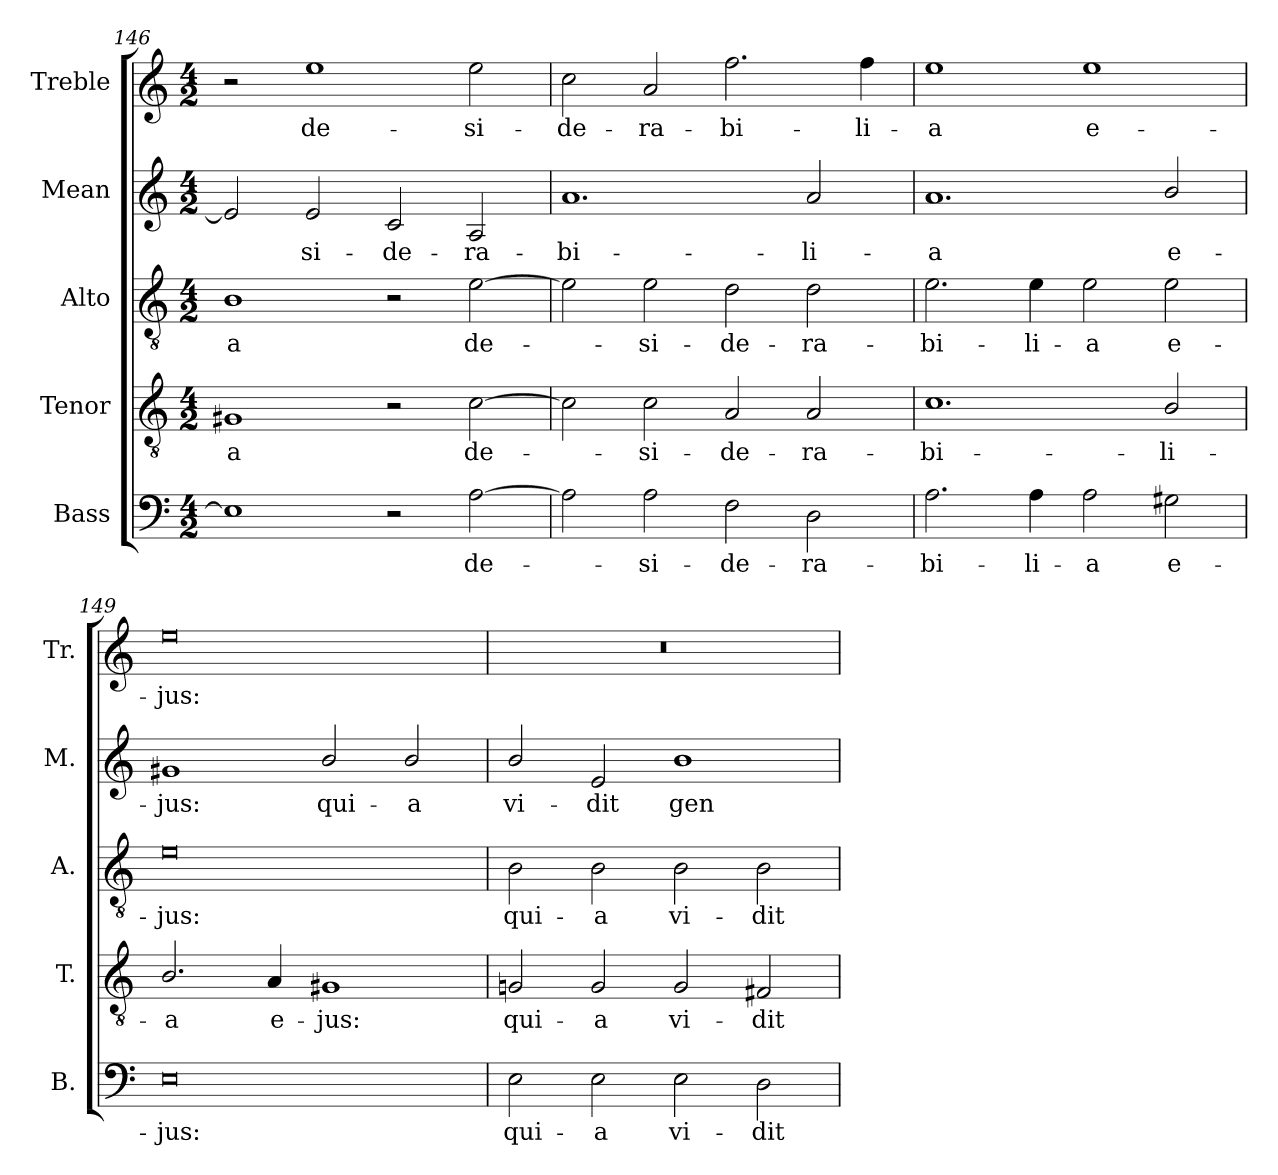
**kern	**text	**kern	**text	**kern	**text	**kern	**text	**kern	**text
*part5	*part5	*part4	*part4	*part3	*part3	*part2	*part2	*part1	*part1
*staff5	*staff5	*staff4	*staff4	*staff3	*staff3	*staff2	*staff2	*staff1	*staff1
*I"Bass	*	*I"Tenor	*	*I"Alto	*	*I"Mean	*	*I"Treble	*
*I'B.	*	*I'T.	*	*I'A.	*	*I'M.	*	*I'Tr.	*
!!LO:LB:g=z
*clefF4	*	*clefGv2	*	*clefGv2	*	*clefG2	*	*clefG2	*
*	*	*ITrd7c12	*	*ITrd7c12	*	*	*	*	*
*k[]	*	*k[]	*	*k[]	*	*k[]	*	*k[]	*
*C:	*	*C:	*	*C:	*	*C:	*	*C:	*
*M4/2	*	*M4/2	*	*M4/2	*	*M4/2	*	*M4/2	*
=146	=146	=146	=146	=146	=146	=146	=146	=146	=146
!	!	!	!LO:LY:b:color=#000000	!	!	!	!	!	!
!	!	!	!	!	!LO:LY:b:color=#000000	!	!	!	!
1Ei]	.	1GG#Xi	-a	1BBi	-a	2ei/]	.	2r	.
!	!	!	!	!	!	!	!LO:LY:b:color=#000000	!	!
!	!	!	!	!	!	!	!	!	!LO:LY:b:color=#000000
.	.	.	.	.	.	2ei/	-si-	1eei	de-
!	!	!	!	!	!	!	!LO:LY:b:color=#000000	!	!
2r	.	2r	.	2r	.	2ci/	-de-	.	.
!	!LO:LY:b:color=#000000	!	!	!	!	!	!	!	!
!	!	!	!LO:LY:b:color=#000000	!	!	!	!	!	!
!	!	!	!	!	!LO:LY:b:color=#000000	!	!	!	!
!	!	!	!	!	!	!	!LO:LY:b:color=#000000	!	!
!	!	!	!	!	!	!	!	!	!LO:LY:b:color=#000000
[>2Ai\	de-	[>2Ci\	de-	[>2Ei\	de-	2Ai/	-ra-	2eei\	-si-
=147	=147	=147	=147	=147	=147	=147	=147	=147	=147
!	!	!	!	!	!	!	!LO:LY:b:color=#000000	!	!
!	!	!	!	!	!	!	!	!	!LO:LY:b:color=#000000
2Ai\]	.	2Ci\]	.	2Ei\]	.	1.ai	-bi-	2cci\	-de-
!	!LO:LY:b:color=#000000	!	!	!	!	!	!	!	!
!	!	!	!LO:LY:b:color=#000000	!	!	!	!	!	!
!	!	!	!	!	!LO:LY:b:color=#000000	!	!	!	!
!	!	!	!	!	!	!	!	!	!LO:LY:b:color=#000000
2Ai\	-si-	2Ci\	-si-	2Ei\	-si-	.	.	2ai/	-ra-
!	!LO:LY:b:color=#000000	!	!	!	!	!	!	!	!
!	!	!	!LO:LY:b:color=#000000	!	!	!	!	!	!
!	!	!	!	!	!LO:LY:b:color=#000000	!	!	!	!
!	!	!	!	!	!	!	!	!	!LO:LY:b:color=#000000
2Fi\	-de-	2AAi/	-de-	2Di\	-de-	.	.	2.ffi\	-bi-
!	!LO:LY:b:color=#000000	!	!	!	!	!	!	!	!
!	!	!	!LO:LY:b:color=#000000	!	!	!	!	!	!
!	!	!	!	!	!LO:LY:b:color=#000000	!	!	!	!
!	!	!	!	!	!	!	!LO:LY:b:color=#000000	!	!
2Di\	-ra-	2AAi/	-ra-	2Di\	-ra-	2ai/	-li-	.	.
!	!	!	!	!	!	!	!	!	!LO:LY:b:color=#000000
.	.	.	.	.	.	.	.	4ffi\	-li-
=148	=148	=148	=148	=148	=148	=148	=148	=148	=148
!	!LO:LY:b:color=#000000	!	!	!	!	!	!	!	!
!	!	!	!LO:LY:b:color=#000000	!	!	!	!	!	!
!	!	!	!	!	!LO:LY:b:color=#000000	!	!	!	!
!	!	!	!	!	!	!	!LO:LY:b:color=#000000	!	!
!	!	!	!	!	!	!	!	!	!LO:LY:b:color=#000000
2.Ai\	-bi-	1.Ci	-bi-	2.Ei\	-bi-	1.ai	-a	1eei	-a
!	!LO:LY:b:color=#000000	!	!	!	!	!	!	!	!
!	!	!	!	!	!LO:LY:b:color=#000000	!	!	!	!
4Ai\	-li-	.	.	4Ei\	-li-	.	.	.	.
!	!LO:LY:b:color=#000000	!	!	!	!	!	!	!	!
!	!	!	!	!	!LO:LY:b:color=#000000	!	!	!	!
!	!	!	!	!	!	!	!	!	!LO:LY:b:color=#000000
2Ai\	-a	.	.	2Ei\	-a	.	.	1eei	e-
!	!LO:LY:b:color=#000000	!	!	!	!	!	!	!	!
!	!	!	!LO:LY:b:color=#000000	!	!	!	!	!	!
!	!	!	!	!	!LO:LY:b:color=#000000	!	!	!	!
!	!	!	!	!	!	!	!LO:LY:b:color=#000000	!	!
2G#Xi\	e-	2BBi/	-li-	2Ei\	e-	2bi/	e-	.	.
=149	=149	=149	=149	=149	=149	=149	=149	=149	=149
!	!LO:LY:b:color=#000000	!	!	!	!	!	!	!	!
!	!	!	!LO:LY:b:color=#000000	!	!	!	!	!	!
!	!	!	!	!	!LO:LY:b:color=#000000	!	!	!	!
!	!	!	!	!	!	!	!LO:LY:b:color=#000000	!	!
!	!	!	!	!	!	!	!	!	!LO:LY:b:color=#000000
0Ei	-jus:	2.BBi/	-a	0Ei	-jus:	1g#Xi	-jus:	0eei	-jus:
!	!	!	!LO:LY:b:color=#000000	!	!	!	!	!	!
.	.	4AAi/	e-	.	.	.	.	.	.
!	!	!	!LO:LY:b:color=#000000	!	!	!	!	!	!
!	!	!	!	!	!	!	!LO:LY:b:color=#000000	!	!
.	.	1GG#Xi	-jus:	.	.	2bi/	qui-	.	.
!	!	!	!	!	!	!	!LO:LY:b:color=#000000	!	!
.	.	.	.	.	.	2bi/	-a	.	.
=150	=150	=150	=150	=150	=150	=150	=150	=150	=150
!	!LO:LY:b:color=#000000	!	!	!	!	!	!	!	!
!	!	!	!LO:LY:b:color=#000000	!	!	!	!	!	!
!	!	!	!	!	!LO:LY:b:color=#000000	!	!	!	!
!	!	!	!	!	!	!	!LO:LY:b:color=#000000	!LO:N:vis=1	!
2Ei\	qui-	2GGni/	qui-	2BBi\	qui-	2bi/	vi-	0r	.
!	!LO:LY:b:color=#000000	!	!	!	!	!	!	!	!
!	!	!	!LO:LY:b:color=#000000	!	!	!	!	!	!
!	!	!	!	!	!LO:LY:b:color=#000000	!	!	!	!
!	!	!	!	!	!	!	!LO:LY:b:color=#000000	!	!
2Ei\	-a	2GGi/	-a	2BBi\	-a	2ei/	-dit	.	.
!	!LO:LY:b:color=#000000	!	!	!	!	!	!	!	!
!	!	!	!LO:LY:b:color=#000000	!	!	!	!	!	!
!	!	!	!	!	!LO:LY:b:color=#000000	!	!	!	!
!	!	!	!	!	!	!	!LO:LY:b:color=#000000	!	!
2Ei\	vi-	2GGi/	vi-	2BBi\	vi-	1bi	gen-	.	.
!	!LO:LY:b:color=#000000	!	!	!	!	!	!	!	!
!	!	!	!LO:LY:b:color=#000000	!	!	!	!	!	!
!	!	!	!	!	!LO:LY:b:color=#000000	!	!	!	!
2Di\	-dit	2FF#Xi/	-dit	2BBi\	-dit	.	.	.	.
=	=	=	=	=	=	=	=	=	=
*-	*-	*-	*-	*-	*-	*-	*-	*-	*-
